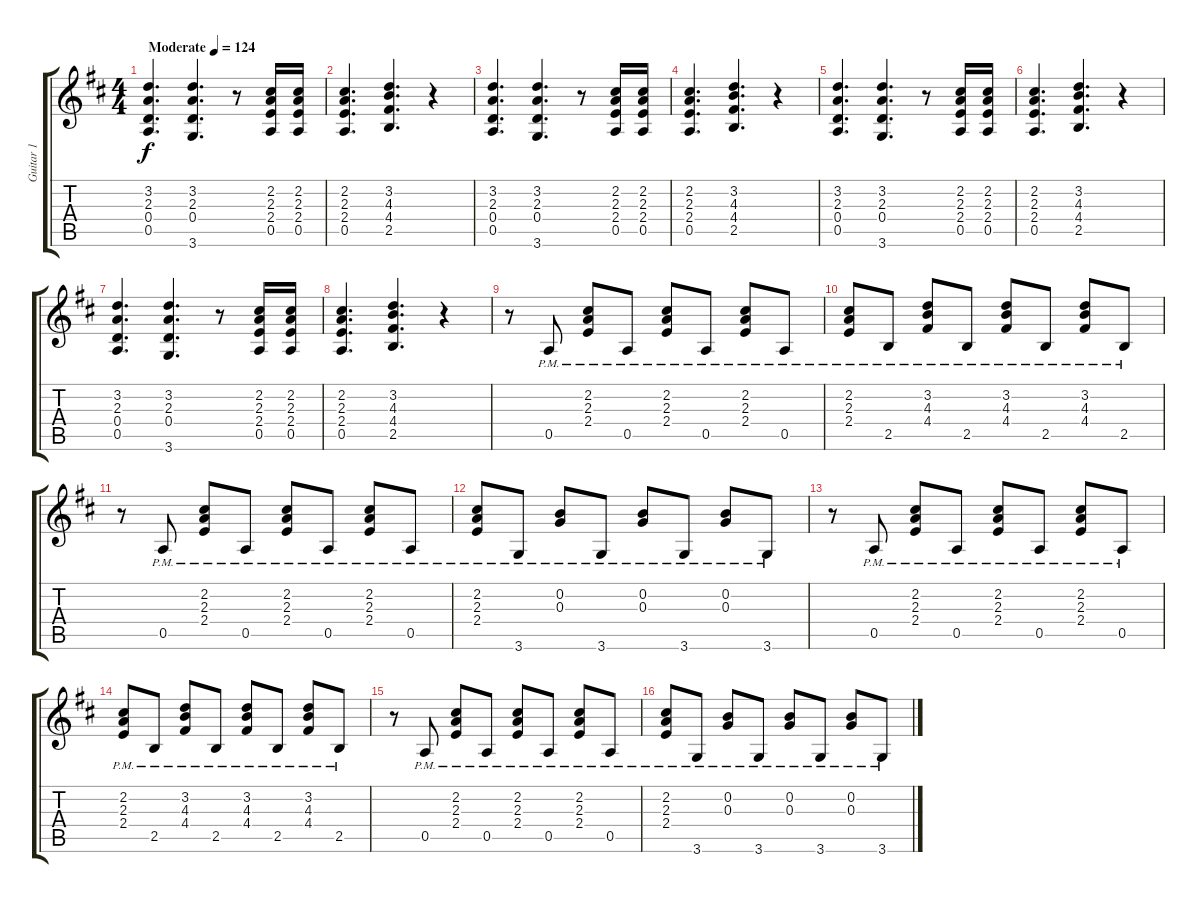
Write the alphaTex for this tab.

\track ("Guitar 1" "Guitar 1") {instrument overdrivenguitar}
\staff {score tabs}
\tuning (E4 B3 G3 D3 A2 E2) {hide}
\ts (4 4)
\tempo (124 "Moderate")
\clef g2
\ks d
(3.2 2.3 0.4 0.5).4{d dy f instrument overdrivenguitar} (3.2 2.3 0.4 3.6).4{d} r.8 (2.2 2.3 2.4 0.5).16 (2.2 2.3 2.4 0.5).16 |
(2.2 2.3 2.4 0.5).4{d} (3.2 4.3 4.4 2.5).4{d} r.4 |
(3.2 2.3 0.4 0.5).4{d} (3.2 2.3 0.4 3.6).4{d} r.8 (2.2 2.3 2.4 0.5).16 (2.2 2.3 2.4 0.5).16 |
(2.2 2.3 2.4 0.5).4{d} (3.2 4.3 4.4 2.5).4{d} r.4 |
(3.2 2.3 0.4 0.5).4{d} (3.2 2.3 0.4 3.6).4{d} r.8 (2.2 2.3 2.4 0.5).16 (2.2 2.3 2.4 0.5).16 |
(2.2 2.3 2.4 0.5).4{d} (3.2 4.3 4.4 2.5).4{d} r.4 |
(3.2 2.3 0.4 0.5).4{d} (3.2 2.3 0.4 3.6).4{d} r.8 (2.2 2.3 2.4 0.5).16 (2.2 2.3 2.4 0.5).16 |
(2.2 2.3 2.4 0.5).4{d} (3.2 4.3 4.4 2.5).4{d} r.4 |
r.8 0.5{pm}.8 (2.2{pm} 2.3{pm} 2.4{pm}).8 0.5{pm}.8 (2.2{pm} 2.3{pm} 2.4{pm}).8 0.5{pm}.8 (2.2{pm} 2.3{pm} 2.4{pm}).8 0.5{pm}.8 |
(2.2{pm} 2.3{pm} 2.4{pm}).8 2.5{pm}.8 (3.2{pm} 4.3{pm} 4.4{pm}).8 2.5{pm}.8 (3.2{pm} 4.3{pm} 4.4{pm}).8 2.5{pm}.8 (3.2{pm} 4.3{pm} 4.4{pm}).8 2.5{pm}.8 |
r.8 0.5{pm}.8 (2.2{pm} 2.3{pm} 2.4{pm}).8 0.5{pm}.8 (2.2{pm} 2.3{pm} 2.4{pm}).8 0.5{pm}.8 (2.2{pm} 2.3{pm} 2.4{pm}).8 0.5{pm}.8 |
(2.2{pm} 2.3{pm} 2.4{pm}).8 3.6{pm}.8 (0.2{pm} 0.3{pm}).8 3.6{pm}.8 (0.2{pm} 0.3{pm}).8 3.6{pm}.8 (0.2{pm} 0.3{pm}).8 3.6{pm}.8 |
r.8 0.5{pm}.8 (2.2{pm} 2.3{pm} 2.4{pm}).8 0.5{pm}.8 (2.2{pm} 2.3{pm} 2.4{pm}).8 0.5{pm}.8 (2.2{pm} 2.3{pm} 2.4{pm}).8 0.5{pm}.8 |
(2.2{pm} 2.3{pm} 2.4{pm}).8 2.5{pm}.8 (3.2{pm} 4.3{pm} 4.4{pm}).8 2.5{pm}.8 (3.2{pm} 4.3{pm} 4.4{pm}).8 2.5{pm}.8 (3.2{pm} 4.3{pm} 4.4{pm}).8 2.5{pm}.8 |
r.8 0.5{pm}.8 (2.2{pm} 2.3{pm} 2.4{pm}).8 0.5{pm}.8 (2.2{pm} 2.3{pm} 2.4{pm}).8 0.5{pm}.8 (2.2{pm} 2.3{pm} 2.4{pm}).8 0.5{pm}.8 |
(2.2{pm} 2.3{pm} 2.4{pm}).8 3.6{pm}.8 (0.2{pm} 0.3{pm}).8 3.6{pm}.8 (0.2{pm} 0.3{pm}).8 3.6{pm}.8 (0.2{pm} 0.3{pm}).8 3.6{pm}.8
